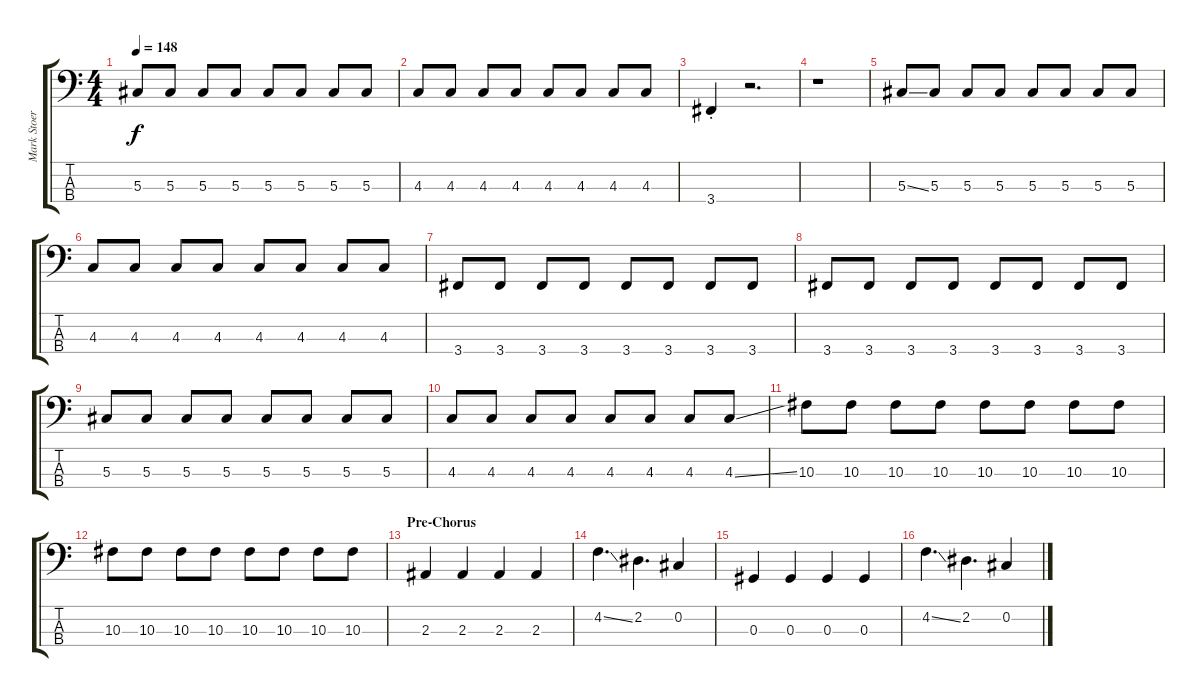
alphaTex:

\track ("Mark Stoermer - Bass" "Mark Stoer") {instrument electricbasspick}
\staff {score tabs}
\tuning (Gb2 Db2 Ab1 Eb1) {hide}
\ts (4 4)
\tempo 148
\clef f4
\ks c
5.3.8{dy f} 5.3.8 5.3.8 5.3.8 5.3.8 5.3.8 5.3.8 5.3.8 |
4.3.8 4.3.8 4.3.8 4.3.8 4.3.8 4.3.8 4.3.8 4.3.8 |
3.4{st}.4 r.2{d} |
r.1 |
5.3{ss}.8 5.3.8 5.3.8 5.3.8 5.3.8 5.3.8 5.3.8 5.3.8 |
4.3.8 4.3.8 4.3.8 4.3.8 4.3.8 4.3.8 4.3.8 4.3.8 |
3.4.8 3.4.8 3.4.8 3.4.8 3.4.8 3.4.8 3.4.8 3.4.8 |
3.4.8 3.4.8 3.4.8 3.4.8 3.4.8 3.4.8 3.4.8 3.4.8 |
5.3.8 5.3.8 5.3.8 5.3.8 5.3.8 5.3.8 5.3.8 5.3.8 |
4.3.8 4.3.8 4.3.8 4.3.8 4.3.8 4.3.8 4.3.8 4.3{ss}.8 |
10.3.8 10.3.8 10.3.8 10.3.8 10.3.8 10.3.8 10.3.8 10.3.8 |
10.3.8 10.3.8 10.3.8 10.3.8 10.3.8 10.3.8 10.3.8 10.3.8 |
\section ("" "Pre-Chorus")
2.3.4 2.3.4 2.3.4 2.3.4 |
4.2{ss}.4{d} 2.2.4{d} 0.2.4 |
0.3.4 0.3.4 0.3.4 0.3.4 |
4.2{ss}.4{d} 2.2.4{d} 0.2.4
